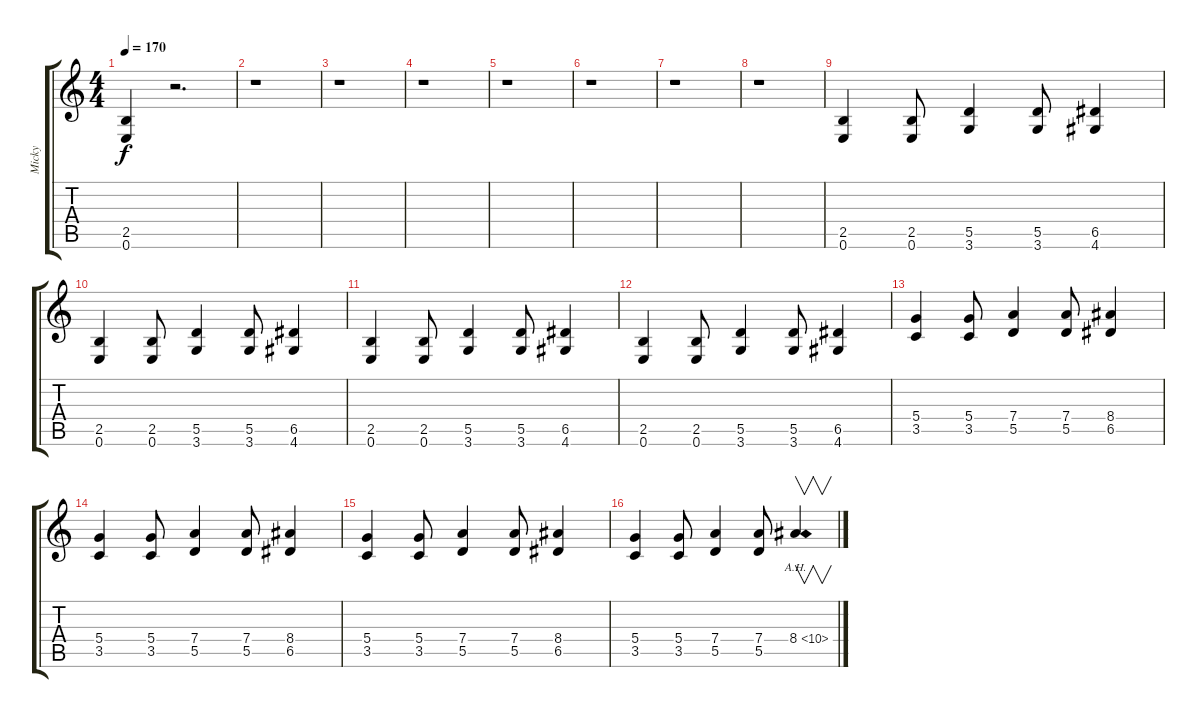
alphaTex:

\track ("Micky" "Micky") {instrument overdrivenguitar}
\staff {score tabs}
\tuning (E4 B3 G3 D3 A2 E2) {hide}
\ts (4 4)
\tempo 170
\clef g2
\ks c
(2.5 0.6).4{dy f} r.2{d} |
r.1 |
r.1 |
r.1 |
r.1 |
r.1 |
r.1 |
r.1 |
(2.5 0.6).4 (2.5 0.6).8 (5.5 3.6).4 (5.5 3.6).8 (6.5 4.6).4 |
(2.5 0.6).4 (2.5 0.6).8 (5.5 3.6).4 (5.5 3.6).8 (6.5 4.6).4 |
(2.5 0.6).4 (2.5 0.6).8 (5.5 3.6).4 (5.5 3.6).8 (6.5 4.6).4 |
(2.5 0.6).4 (2.5 0.6).8 (5.5 3.6).4 (5.5 3.6).8 (6.5 4.6).4 |
(5.4 3.5).4 (5.4 3.5).8 (7.4 5.5).4 (7.4 5.5).8 (8.4 6.5).4 |
(5.4 3.5).4 (5.4 3.5).8 (7.4 5.5).4 (7.4 5.5).8 (8.4 6.5).4 |
(5.4 3.5).4 (5.4 3.5).8 (7.4 5.5).4 (7.4 5.5).8 (8.4 6.5).4 |
(5.4 3.5).4 (5.4 3.5).8 (7.4 5.5).4 (7.4 5.5).8 8.4{ah 2}.4{v}
